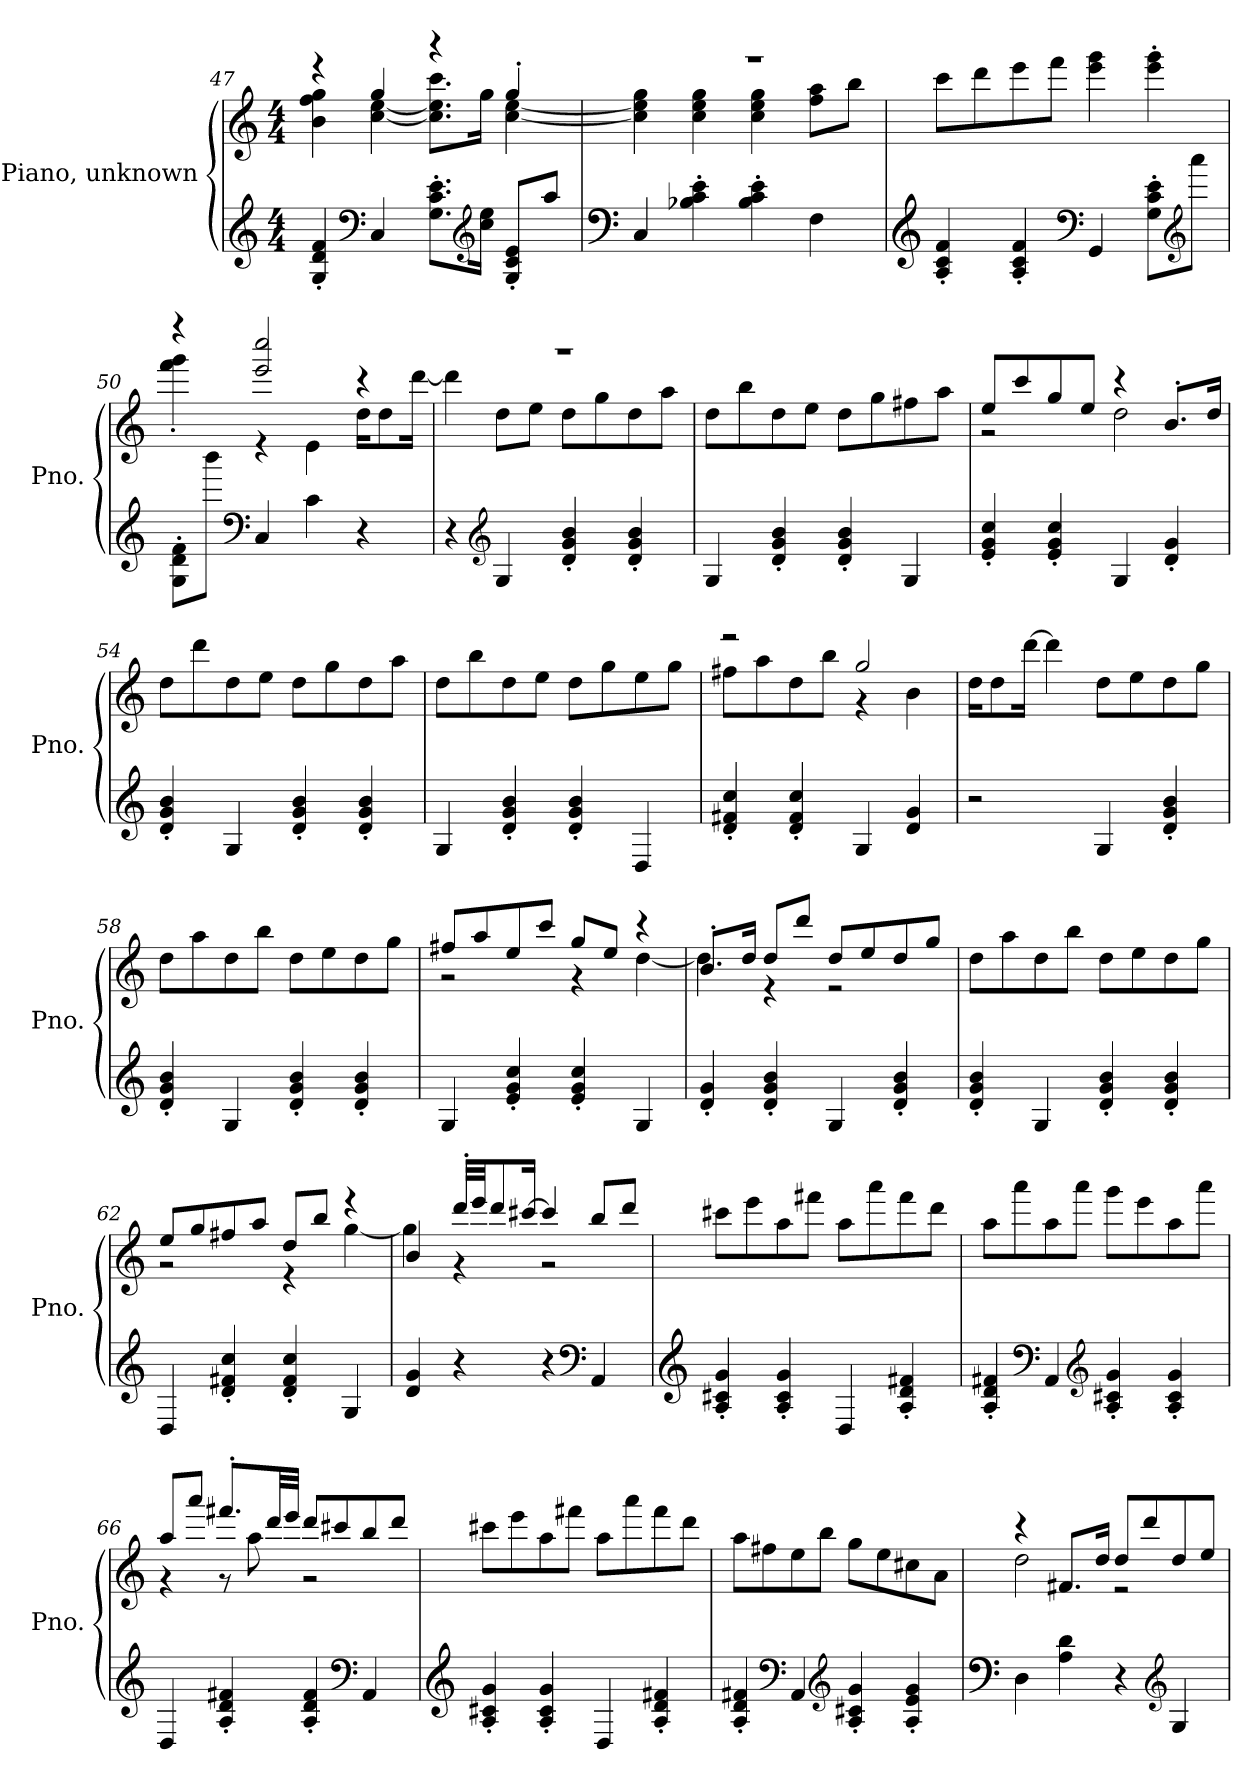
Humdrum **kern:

**kern	**kern
*part1	*part1
*staff2	*staff1
*I"Piano, unknown	*
*I'Pno.	*
*clefG2	*clefG2
*k[]	*k[]
*M4/4	*M4/4
=47	=47
*	*^
4G/' 4d/' 4f/'	4r	4b\ 4ff\ 4gg\
*clefF4	*	*
4C/	4gg/	[4cc\ [4ee\
8.G\' 8.c\' 8.e\'L	4r	8.cc\] 8.ee\] 8.ccc\L
*clefG2	*	*
16cc\ 16ee\Jk	.	16gg\Jk
8G/' 8c/' 8e/'L	4gg'/	[4cc\ [4ee\
8aa/J	.	.
=48	=48	=48
*clefF4	*	*
4C/	1r	4cc\] 4ee\] 4gg\
4B-X\' 4c\' 4e\'	.	4cc\ 4ee\ 4gg\
4B-\' 4c\' 4e\'	.	4cc\ 4ee\ 4gg\
4F\	.	8ff\ 8aa\L
.	.	8bb\J
*	*v	*v
!!LO:LB:g=z
=49	=49
*clefG2	*
4A/' 4c/' 4f/'	8ccc\L
.	8ddd\
4A/' 4c/' 4f/'	8eee\
.	8fff\J
*clefF4	*
4GG/	4eee\ 4ggg\
8G\' 8c\' 8e\'L	4eee\' 4ggg\'
*clefG2	*
8aaa\J	.
=50	=50
*	*^
8G\' 8d\' 8f\'L	4r	4fff\' 4ggg\'
8bbb\J	.	.
*clefF4	*	*
4C/	2eee/ 2cccc/	4r
4c\	.	4e\
4r	4r	16dd\KL
.	.	8dd\
.	.	[16ddd\Jk
=51	=51	=51
4r	1r	4ddd\]
*clefG2	*	*
4G/	.	8dd\L
.	.	8ee\J
4d/' 4g/' 4b/'	.	8dd\L
.	.	8gg\
4d/' 4g/' 4b/'	.	8dd\
.	.	8aa\J
*	*v	*v
=52	=52
4G/	8dd\L
.	8bb\
4d/' 4g/' 4b/'	8dd\
.	8ee\J
4d/' 4g/' 4b/'	8dd\L
.	8gg\
4G/	8ff#X\
.	8aa\J
!!LO:LB:g=z
=53	=53
*	*^
4e/' 4g/' 4cc/'	8ee/L	2r
.	8ccc/	.
4e/' 4g/' 4cc/'	8gg/	.
.	8ee/J	.
4G/	4r	2dd\
4d/' 4g/'	8.b'/L	.
.	16dd/Jk	.
*	*v	*v
=54	=54
4d/' 4g/' 4b/'	8dd\L
.	8ddd\
4G/	8dd\
.	8ee\J
4d/' 4g/' 4b/'	8dd\L
.	8gg\
4d/' 4g/' 4b/'	8dd\
.	8aa\J
=55	=55
4G/	8dd\L
.	8bb\
4d/' 4g/' 4b/'	8dd\
.	8ee\J
4d/' 4g/' 4b/'	8dd\L
.	8gg\
4D/	8ee\
.	8gg\J
=56	=56
*	*^
4d/' 4f#X/' 4cc/'	2r	8ff#X\L
.	.	8aa\
4d/' 4f#/' 4cc/'	.	8dd\
.	.	8bb\J
4G/	2gg/	4r
4d/ 4g/	.	4b\
*	*v	*v
=57	=57
2r	16dd\KL
.	8dd\
.	[16ddd\Jk
.	4ddd\]
4G/	8dd\L
.	8ee\
4d/' 4g/' 4b/'	8dd\
.	8gg\J
!!LO:LB:g=z
=58	=58
4d/' 4g/' 4b/'	8dd\L
.	8aa\
4G/	8dd\
.	8bb\J
4d/' 4g/' 4b/'	8dd\L
.	8ee\
4d/' 4g/' 4b/'	8dd\
.	8gg\J
=59	=59
*	*^
4G/	8ff#X/L	2r
.	8aa/	.
4e/' 4g/' 4cc/'	8ee/	.
.	8ccc/J	.
4e/' 4g/' 4cc/'	8gg/L	4r
.	8ee/J	.
4G/	4r	[4dd\
=60	=60	=60
4d/' 4g/'	8.b'/L	4dd\]
.	16dd/Jk	.
4d/' 4g/' 4b/'	8dd/L	4r
.	8ddd/J	.
4G/	8dd/L	2r
.	8ee/	.
4d/' 4g/' 4b/'	8dd/	.
.	8gg/J	.
*	*v	*v
=61	=61
4d/' 4g/' 4b/'	8dd\L
.	8aa\
4G/	8dd\
.	8bb\J
4d/' 4g/' 4b/'	8dd\L
.	8ee\
4d/' 4g/' 4b/'	8dd\
.	8gg\J
=62	=62
*	*^
4D/	8ee/L	2r
.	8gg/	.
4d/' 4f#X/' 4cc/'	8ff#X/	.
.	8aa/J	.
4d/' 4f#/' 4cc/'	8dd/L	4r
.	8bb/J	.
4G/	4r	[4gg\
!!LO:LB:g=z	!!
=63	=63	=63
4d/ 4g/	4b/	4gg\]
4r	32ddd'/LLL	4r
.	32eee/JJ	.
.	8ddd/	.
.	[16ccc#X/Jk	.
4r	4ccc#/]	2r
*clefF4	*	*
4AA/	8bb/L	.
.	8ddd/J	.
*	*v	*v
=64	=64
*clefG2	*
4A/' 4c#X/' 4g/'	8ccc#X\L
.	8eee\
4A/' 4c#/' 4g/'	8aa\
.	8fff#X\J
4D/	8aa\L
.	8aaa\
4A/' 4d/' 4f#X/'	8fff#\
.	8ddd\J
=65	=65
4A/' 4d/' 4f#X/'	8aa\L
.	8aaa\
*clefF4	*
4AA/	8aa\
.	8aaa\J
*clefG2	*
4A/' 4c#X/' 4g/'	8ggg\L
.	8eee\
4A/' 4c#/' 4g/'	8aa\
.	8aaa\J
!!LO:LB:g=z
=66	=66
*	*^
4D/	8aa/L	4r
.	8aaa/J	.
4A/' 4d/' 4f#X/'	8.fff#X'/L	8r
.	.	8aa\
.	32ddd/LL	.
.	32eee/JJJ	.
4A/' 4d/' 4f#/'	8ddd/L	2r
.	8ccc#X/	.
*clefF4	*	*
4AA/	8bb/	.
.	8ddd/J	.
*	*v	*v
=67	=67
*clefG2	*
4A/' 4c#X/' 4g/'	8ccc#X\L
.	8eee\
4A/' 4c#/' 4g/'	8aa\
.	8fff#X\J
4D/	8aa\L
.	8aaa\
4A/' 4d/' 4f#X/'	8fff#\
.	8ddd\J
=68	=68
4A/' 4d/' 4f#X/'	8aa\L
.	8ff#X\
*clefF4	*
4AA/	8ee\
.	8bb\J
*clefG2	*
4A/' 4c#X/' 4g/'	8gg\L
.	8ee\
4A/' 4e/' 4g/'	8cc#X\
.	8a\J
!!LO:PB:g=z
=69	=69
*clefF4	*
*	*^
4D\	4r	2dd\
4A\ 4d\	8.f#X/L	.
.	16dd/Jk	.
4r	8dd/L	2r
.	8ddd/	.
*clefG2	*	*
4G/	8dd/	.
.	8ee/J	.
*	*v	*v
=	=
*-	*-
